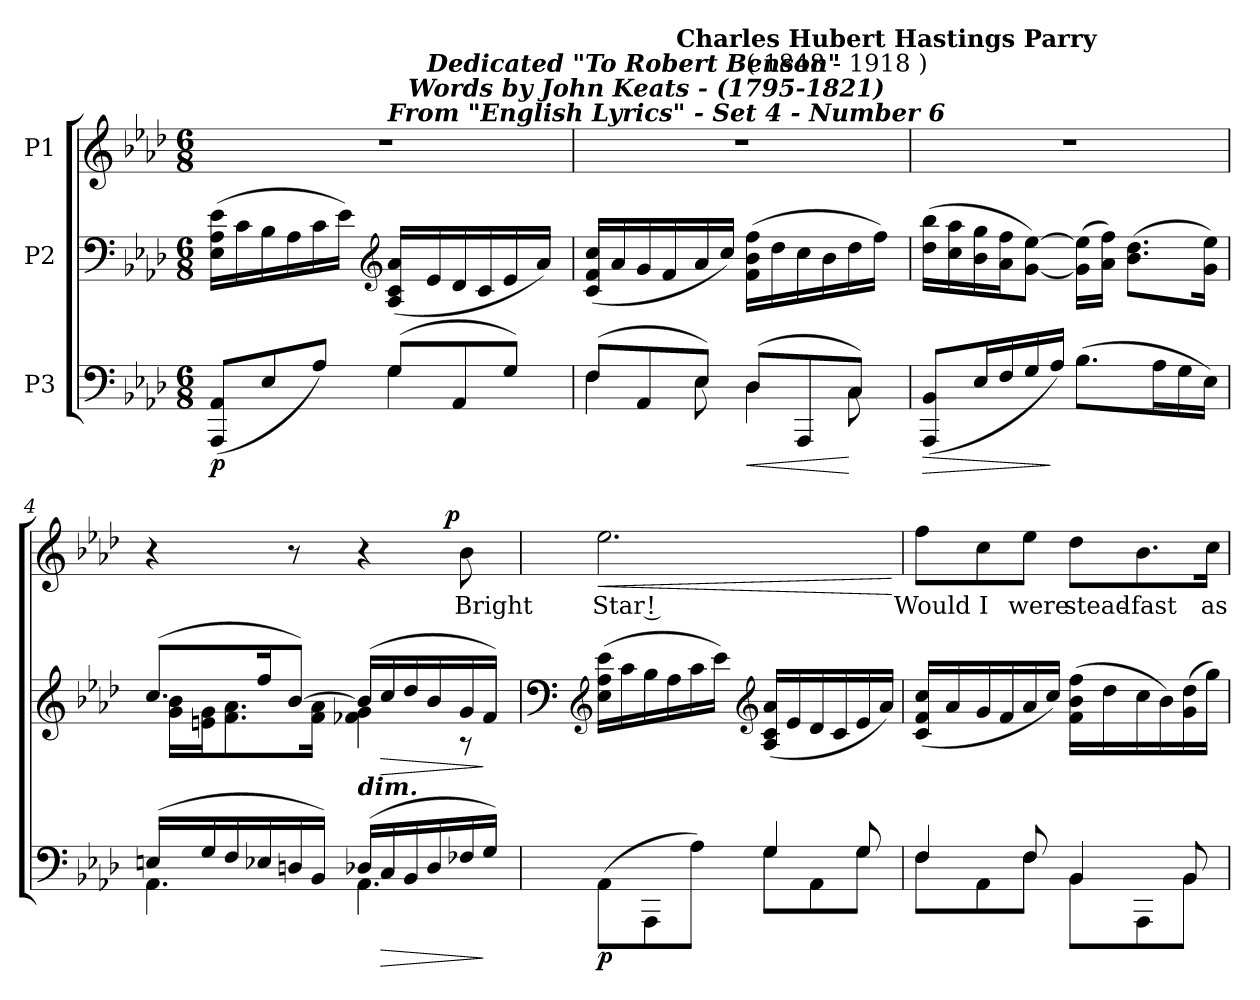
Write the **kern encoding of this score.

**kern	**dynam	**kern	**dynam	**kern	**text	**dynam
*part3	*part3	*part2	*part2	*part1	*part1	*part1
*staff3	*staff3	*staff2	*staff2	*staff1	*staff1	*staff1
*I"P3	*	*I"P2	*	*I"P1	*	*
!!LO:PB:g=z
*clefF4	*	*clefF4	*	*clefG2	*	*
*k[b-e-a-d-]	*	*k[b-e-a-d-]	*	*k[b-e-a-d-]	*	*
*A-:	*	*A-:	*	*A-:	*	*
*M6/8	*	*M6/8	*	*M6/8	*	*
*MM80	*	*MM80	*	*MM80	*	*
=1	=1	=1	=1	=1	=1	=1
*^	*	*	*	*	*	*
!	!	!	!	!	!LO:TX:a:B:t=Editor&colon; John Henry Fowler	!	!
!	!	!	!	!	!LO:TX:a:Bi:t=(  Revision&colon;   7 - 30 - 2008  )	!	!
!	!	!	!	!	!LO:TX:a:Bi:t=Andante sostenuto.	!	!
!	!	!	!	!	!LO:N:vis=1	!	!
*	*	*	*	*	*^	*	*
*	*	*	*	*	*	*^	*	*
*	*	*	*	*	*	*	*^	*	*
(8AAA-i/ 8AA-iL	4.ryy	p	(16E-i\ 16A-i 16e-iLL	.	2.r	4.ryy	4ryy	4..ryy	.	.
.	.	.	16ci\	.	.	.	.	.	.	.
8E-i/	.	.	16B-i\	.	.	.	.	.	.	.
.	.	.	16A-i\	.	.	.	.	.	.	.
8A-i/J)	.	.	16ci\	.	.	.	8ryy	.	.	.
.	.	.	16e-i\JJ)	.	.	.	.	.	.	.
*	*	*	*clefG2	*	*	*	*	*	*	*
!	!	!	!	!	!	!LO:TX:a:Bi:t=From "English Lyrics" -  Set 4 -  Number 6	!	!	!	!
(8Gi/L	4Gi\	.	(16A-i/ 16ci 16a-iLL	.	.	4.ryy	64ryy	.	.	.
.	.	.	.	.	.	.	128ryy	.	.	.
.	.	.	.	.	.	.	512ryy	.	.	.
!	!	!	!	!	!	!	!LO:TX:a:Bi:t=Words by John Keats - (1795-1821)	!	!	!
.	.	.	.	.	.	.	4ryy	.	.	.
!	!	!	!	!	!	!	!	!LO:TX:a:Bi:t=Dedicated "To Robert Benson"	!	!
.	.	.	16e-i/	.	.	.	.	4ryy	.	.
8AA-i/	.	.	16d-i/	.	.	.	.	.	.	.
.	.	.	16ci/	.	.	.	.	.	.	.
8Gi/J)	8ryy	.	16e-i/	.	.	.	.	.	.	.
.	.	.	.	.	.	.	16ryy	.	.	.
.	.	.	16a-i/JJ)	.	.	.	.	16ryy	.	.
.	.	.	.	.	.	.	32ryy	.	.	.
.	.	.	.	.	.	.	256.ryy	.	.	.
=2	=2	=2	=2	=2	=2	=2	=2	=2	=2	=2
!	!	!	!	!	!LO:N:vis=1	!	!	!	!	!
*	*	*	*	*	*	*	*v	*v	*	*
(8Fi/L	4Fi\	.	(16ci/ 16fi 16cciLL	.	2.r	8ryy	4.ryy	.	.
.	.	.	16a-i/	.	.	.	.	.	.
8AA-i/	.	.	16gi/	.	.	16ryy	.	.	.
.	.	.	16fi/	.	.	64.ryy	.	.	.
!	!	!	!	!	!	!LO:TX:a:B:t=Charles Hubert Hastings Parry	!	!	!
.	.	.	.	.	.	2ryy	.	.	.
8E-i/J)	8E-i\	.	16a-i/	.	.	.	.	.	.
.	.	.	16cci/JJ)	.	.	.	.	.	.
!	!	!	!	!	!	!	!LO:TX:a:t=( 1848 - 1918 )	!	!
!	!	!LO:HP:b	!	!	!	!	!	!	!
(8D-i/L	4D-i\	<	(16fi\ 16b-i 16ffiLL	.	.	.	4.ryy	.	.
.	.	.	16dd-i\	.	.	.	.	.	.
8AAA-i/	.	.	16cci\	.	.	.	.	.	.
.	.	.	16b-i\	.	.	.	.	.	.
8Ci/J)	8Ci\	[	16dd-i\	.	.	.	.	.	.
.	.	.	16ffi\JJ)	.	.	.	.	.	.
.	.	.	.	.	.	32ryy	.	.	.
.	.	.	.	.	.	128ryy	.	.	.
!!LO:LB:g=z
=3	=3	=3	=3	=3	=3	=3	=3	=3	=3
!	!	!LO:HP:b	!	!	!LO:N:vis=1	!	!	!	!
*	*	*	*	*	*v	*v	*v	*	*
(8AAA-i/ 8BB-iL	4.ryy	>	(16dd-i\ 16bb-iLL	.	2.r	.	.
.	.	.	16cci\ 16aa-i	.	.	.	.
16E-i/L	.	.	16b-i\ 16ggi	.	.	.	.
16Fi/	.	.	16a-i\ 16ffiJ	.	.	.	.
16Gi/	.	.	[8gi\ [8ee-iJ)	.	.	.	.
16A-i/JJ)	.	]	.	.	.	.	.
(8.B-i\L	4ryy	.	(16gi\] 16ee-i]LL	.	.	.	.
.	.	.	16a-i\ 16ffiJJ)	.	.	.	.
.	.	.	(8.b-i\ 8.dd-iL	.	.	.	.
16A-i\L	.	.	.	.	.	.	.
16Gi\	8ryy	.	.	.	.	.	.
16E-i\JJ)	.	.	16gi\ 16ee-iJk)	.	.	.	.
=4	=4	=4	=4	=4	=4	=4	=4
*	*	*	*^	*	*^	*	*
(16Eni/LL	4.AA-i\	.	(8.cci/L	16gi\ 16b-iLL	.	4r	2ryy	.	.
16Gi/	.	.	.	16eni\ 16giJ	.	.	.	.	.
16Fi/	.	.	.	8.fi\ 8.a-i	.	.	.	.	.
16E-Xi/	.	.	16ffi/k	.	.	.	.	.	.
16Dni/	.	.	[8b-i/J)	.	.	8r	.	.	.
16BB-i/JJ)	.	.	.	16fi\ 16a-iJk	.	.	.	.	.
!LO:TX:a:Bi:t=dim.	!	!	!	!	!	!	!	!	!
(16D-Xi/LL	4.AA-i\	.	(16b-i/LL]	4f-Xi\ 4gi	.	4r	.	.	.
!	!	!LO:HP:b	!	!	!LO:HP:b	!	!	!	!
16Ci/	.	>	16cci/	.	>	.	.	.	.
16BB-i/	.	.	16dd-i/	.	.	.	16ryy	.	.
16D-i/	.	.	16b-i/	.	.	.	32ryy	.	.
.	.	.	.	.	.	.	512.ryy	.	.
.	.	.	.	.	.	.	8ryy	.	p
!	!	!	!	!	!	!	!	!LO:LY:b:color=#000000	!
16F-Xi/	.	.	16gi/	8r	.	8b-i\	.	Bright	.
16Gi/JJ)	.	]	16f-i/JJ)	.	]	.	.	.	.
.	.	.	.	.	.	.	64ryy	.	.
.	.	.	.	.	.	.	128ryy	.	.
.	.	.	.	.	.	.	256ryy	.	.
.	.	.	.	.	.	.	1024ryy	.	.
*	*	*	*v	*v	*	*	*	*	*
*	*	*	*	*	*v	*v	*	*
!!LO:LB:g=z
=5	=5	=5	=5	=5	=5	=5	=5
*	*	*	*clefF4	*	*	*	*
*	*	*	*^	*	*^	*	*
!	!	!	!	!	!	!	!	!LO:LY:b:color=#000000	!LO:HP:b
*	*	*	*v	*v	*	*	*	*	*
*	*	*	*	*	*v	*v	*	*
4.ryy	(8AA-i/L	p	(16E-i\ 16A-i 16e-iLL	.	2.ee-i\	Star !	<
.	.	.	16ci\	.	.	.	.
.	8AAA-i\	.	16B-i\	.	.	.	.
.	.	.	16A-i\	.	.	.	.
.	8A-i\J)	.	16ci\	.	.	.	.
.	.	.	16e-i\JJ)	.	.	.	.
*	*	*	*clefG2	*	*	*	*
4Gi/	8Gi\L	.	(16A-i/ 16ci 16a-iLL	.	.	.	.
.	.	.	16e-i/	.	.	.	.
.	8AA-i\	.	16d-i/	.	.	.	.
.	.	.	16ci/	.	.	.	.
8Gi/	8Gi\J	.	16e-i/	.	.	.	.
.	.	.	16a-i/JJ)	.	.	.	.
*v	*v	*	*	*	*	*	*
.	.	.	.	.	.	[
=6	=6	=6	=6	=6	=6	=6
*^	*	*	*	*	*	*
!	!	!	!	!	!	!LO:LY:b:color=#000000	!
4Fi/	8Fi\L	.	(16ci/ 16fi 16cciLL	.	8ffi\L	Would	.
.	.	.	16a-i/	.	.	.	.
!	!	!	!	!	!	!LO:LY:b:color=#000000	!
.	8AA-i\	.	16gi/	.	8cci\	I	.
.	.	.	16fi/	.	.	.	.
!	!	!	!	!	!	!LO:LY:b:color=#000000	!
8Fi/	8Fi\J	.	16a-i/	.	8ee-i\J	were	.
.	.	.	16cci/JJ)	.	.	.	.
!	!	!	!	!	!	!LO:LY:b:color=#000000	!
4BB-i/	8BB-i\L	.	(16fi\ 16b-i 16ffiLL	.	8dd-i\L	stead-	.
.	.	.	16dd-i\	.	.	.	.
!	!	!	!	!	!	!LO:LY:b:color=#000000	!
.	8AAA-i\	.	16cci\	.	8.b-i\	-fast	.
.	.	.	16b-i\)	.	.	.	.
8BB-i/	8BB-i\J	.	(16gi\ 16dd-i	.	.	.	.
!	!	!	!	!	!	!LO:LY:b:color=#000000	!
.	.	.	16ggi\JJ)	.	16cci\Jk	as	.
*v	*v	*	*	*	*	*	*
=	=	=	=	=	=	=
*-	*-	*-	*-	*-	*-	*-
